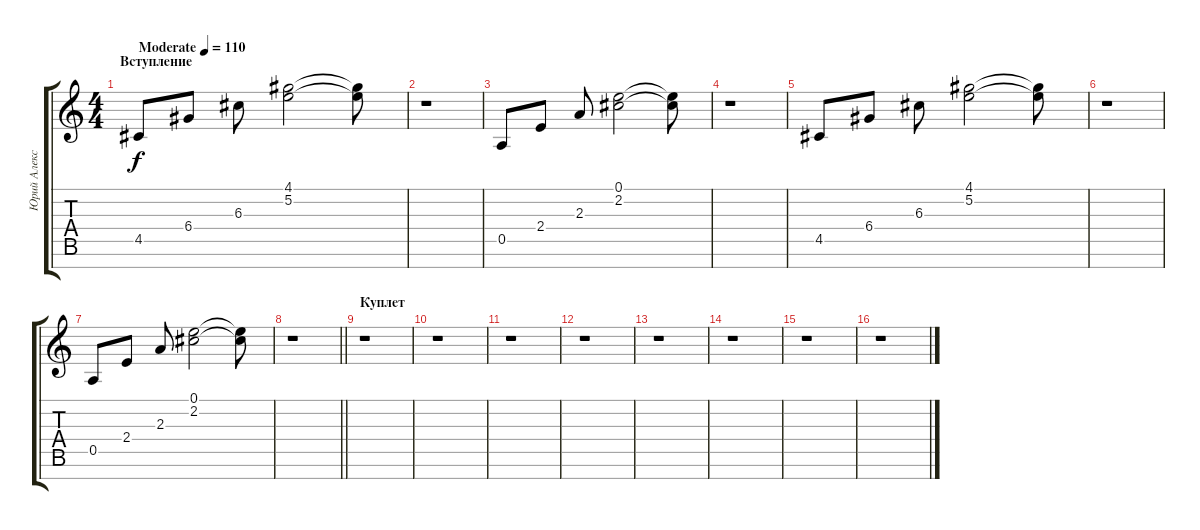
\track ("Юрий Алексеев" "Юрий Алекс") {instrument distortionguitar}
\staff {score tabs}
\tuning (E4 B3 G3 D3 A2 E2 B1) {hide}
\ts (4 4)
\section ("" "Вступление")
\tempo (110 "Moderate")
\clef g2
\ks c
4.5.8{dy f volume 16 instrument electricguitarjazz} 6.4.8 6.3.8 (4.1 5.2).2 (4.1{t} 5.2{t}).8 |
r.1 |
0.5.8 2.4.8 2.3.8 (0.1 2.2).2 (0.1{t} 2.2{t}).8 |
r.1 |
4.5.8 6.4.8 6.3.8 (4.1 5.2).2 (4.1{t} 5.2{t}).8 |
r.1 |
0.5.8 2.4.8 2.3.8 (0.1 2.2).2 (0.1{t} 2.2{t}).8 |
\barLineRight lightlight
r.1 |
\section ("" "Куплет")
r.1 |
r.1 |
r.1 |
r.1 |
r.1 |
r.1 |
r.1 |
r.1
